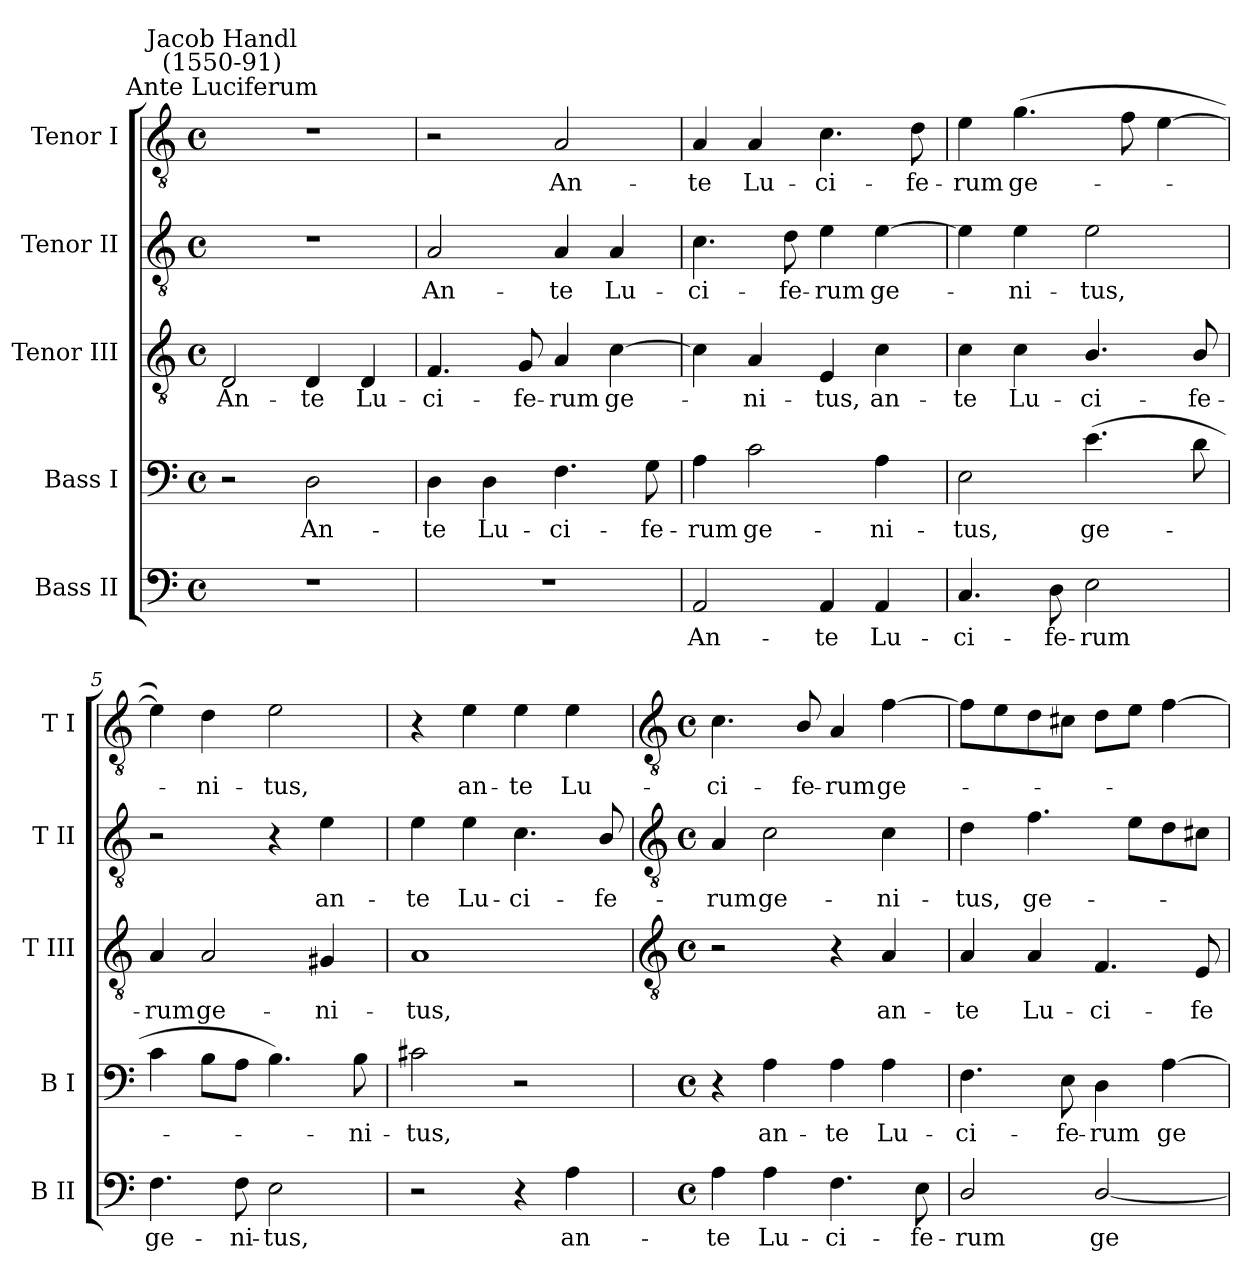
**kern	**text	**kern	**text	**kern	**text	**kern	**text	**kern	**text
*part5	*part5	*part4	*part4	*part3	*part3	*part2	*part2	*part1	*part1
*staff5	*staff5	*staff4	*staff4	*staff3	*staff3	*staff2	*staff2	*staff1	*staff1
*I"Bass II	*	*I"Bass I	*	*I"Tenor III	*	*I"Tenor II	*	*I"Tenor I	*
*I'B II	*	*I'B I	*	*I'T III	*	*I'T II	*	*I'T I	*
*clefF4	*	*clefF4	*	*clefGv2	*	*clefGv2	*	*clefGv2	*
*k[]	*	*k[]	*	*k[]	*	*k[]	*	*k[]	*
*C:	*	*C:	*	*C:	*	*C:	*	*C:	*
*M4/4	*	*M4/4	*	*M4/4	*	*M4/4	*	*M4/4	*
*met(c)	*	*met(c)	*	*met(c)	*	*met(c)	*	*met(c)	*
=1	=1	=1	=1	=1	=1	=1	=1	=1	=1
!	!	!	!	!	!	!	!	!LO:TX:a:cj:t=Ante Luciferum	!
!	!	!	!	!	!	!	!	!LO:TX:a:cj:t=Jacob Handl\n(1550-91)	!
!	!	!	!	!	!LO:LY:b	!	!	!	!
1r	.	2r	.	2D	An-	1r	.	1r	.
!	!	!	!LO:LY:b	!	!LO:LY:b	!	!	!	!
.	.	2D	An-	4D	-te	.	.	.	.
!	!	!	!	!	!LO:LY:b	!	!	!	!
.	.	.	.	4D	Lu-	.	.	.	.
=2	=2	=2	=2	=2	=2	=2	=2	=2	=2
!	!	!	!LO:LY:b	!	!LO:LY:b	!	!LO:LY:b	!	!
1r	.	4D	-te	4.F	-ci-	2A	An-	2r	.
!	!	!	!LO:LY:b	!	!	!	!	!	!
.	.	4D	Lu-	.	.	.	.	.	.
!	!	!	!	!	!LO:LY:b	!	!	!	!
.	.	.	.	8G	-fe-	.	.	.	.
!	!	!	!LO:LY:b	!	!LO:LY:b	!	!LO:LY:b	!	!LO:LY:b
.	.	4.F	-ci-	4A	-rum	4A	-te	2A	An-
!	!	!	!	!	!LO:LY:b	!	!LO:LY:b	!	!
.	.	.	.	[4c	ge-	4A	Lu-	.	.
!	!	!	!LO:LY:b	!	!	!	!	!	!
.	.	8G	-fe-	.	.	.	.	.	.
=3	=3	=3	=3	=3	=3	=3	=3	=3	=3
!	!LO:LY:b	!	!LO:LY:b	!	!	!	!LO:LY:b	!	!LO:LY:b
2AA	An-	4A	-rum	4c]	.	4.c	-ci-	4A	-te
!	!	!	!LO:LY:b	!	!LO:LY:b	!	!	!	!LO:LY:b
.	.	2c	ge-	4A	ni-	.	.	4A	Lu-
!	!	!	!	!	!	!	!LO:LY:b	!	!
.	.	.	.	.	.	8d	-fe-	.	.
!	!LO:LY:b	!	!	!	!LO:LY:b	!	!LO:LY:b	!	!LO:LY:b
4AA	-te	.	.	4E	-tus,	4e	-rum	4.c	-ci-
!	!LO:LY:b	!	!LO:LY:b	!	!LO:LY:b	!	!LO:LY:b	!	!
4AA	Lu-	4A	-ni-	4c	an-	[4e	ge-	.	.
!	!	!	!	!	!	!	!	!	!LO:LY:b
.	.	.	.	.	.	.	.	8d	-fe-
=4	=4	=4	=4	=4	=4	=4	=4	=4	=4
!	!LO:LY:b	!	!LO:LY:b	!	!LO:LY:b	!	!	!	!LO:LY:b
4.C	-ci-	2E	-tus,	4c	-te	4e]	.	4e	-rum
!	!	!	!	!	!LO:LY:b	!	!LO:LY:b	!	!LO:LY:b
.	.	.	.	4c	Lu-	4e	ni-	(>4.g	ge-
!	!LO:LY:b	!	!	!	!	!	!	!	!
8D	-fe-	.	.	.	.	.	.	.	.
!	!LO:LY:b	!	!LO:LY:b	!	!LO:LY:b	!	!LO:LY:b	!	!
2E	-rum	(>4.e	ge-	4.B/	-ci-	2e	-tus,	.	.
.	.	.	.	.	.	.	.	8f	.
.	.	.	.	.	.	.	.	[4e	.
!	!	!	!	!	!LO:LY:b	!	!	!	!
.	.	8d	.	8B/	-fe-	.	.	.	.
=5	=5	=5	=5	=5	=5	=5	=5	=5	=5
!	!LO:LY:b	!	!	!	!LO:LY:b	!	!	!	!
4.F	ge-	4c	.	4A	-rum	2r	.	4e])	.
!	!	!	!	!	!LO:LY:b	!	!	!	!LO:LY:b
.	.	8BL	.	2A	ge-	.	.	4d	ni-
!	!LO:LY:b	!	!	!	!	!	!	!	!
8F	-ni-	8AJ	.	.	.	.	.	.	.
!	!LO:LY:b	!	!	!	!	!	!	!	!LO:LY:b
2E	-tus,	4.B)	.	.	.	4r	.	2e	-tus,
!	!	!	!	!	!LO:LY:b	!	!LO:LY:b	!	!
.	.	.	.	4G#X	-ni-	4e	an-	.	.
!	!	!	!LO:LY:b	!	!	!	!	!	!
.	.	8B	ni-	.	.	.	.	.	.
=6	=6	=6	=6	=6	=6	=6	=6	=6	=6
!	!	!	!LO:LY:b	!	!LO:LY:b	!	!LO:LY:b	!	!
2r	.	2c#X	-tus,	1A	-tus,	4e	-te	4r	.
!	!	!	!	!	!	!	!LO:LY:b	!	!LO:LY:b
.	.	.	.	.	.	4e	Lu-	4e	an-
!	!	!	!	!	!	!	!LO:LY:b	!	!LO:LY:b
4r	.	2r	.	.	.	4.c	-ci-	4e	-te
!	!LO:LY:b	!	!	!	!	!	!	!	!LO:LY:b
4A	an-	.	.	.	.	.	.	4e	Lu-
!	!	!	!	!	!	!	!LO:LY:b	!	!
.	.	.	.	.	.	8B/	-fe-	.	.
!!LO:LB:g=z
=7	=7	=7	=7	=7	=7	=7	=7	=7	=7
*	*	*	*	*clefGv2	*	*clefGv2	*	*clefGv2	*
*M4/4	*	*M4/4	*	*M4/4	*	*M4/4	*	*M4/4	*
*met(c)	*	*met(c)	*	*met(c)	*	*met(c)	*	*met(c)	*
!	!LO:LY:b	!	!	!	!	!	!LO:LY:b	!	!LO:LY:b
4A	-te	4r	.	2r	.	4A	-rum	4.c	-ci-
!	!LO:LY:b	!	!LO:LY:b	!	!	!	!LO:LY:b	!	!
4A	Lu-	4A	an-	.	.	2c	ge-	.	.
!	!	!	!	!	!	!	!	!	!LO:LY:b
.	.	.	.	.	.	.	.	8B/	-fe-
!	!LO:LY:b	!	!LO:LY:b	!	!	!	!	!	!LO:LY:b
4.F	-ci-	4A	-te	4r	.	.	.	4A	-rum
!	!	!	!LO:LY:b	!	!LO:LY:b	!	!LO:LY:b	!	!LO:LY:b
.	.	4A	Lu-	4A	an-	4c	-ni-	[4f	ge-
!	!LO:LY:b	!	!	!	!	!	!	!	!
8E	-fe-	.	.	.	.	.	.	.	.
=8	=8	=8	=8	=8	=8	=8	=8	=8	=8
!	!LO:LY:b	!	!LO:LY:b	!	!LO:LY:b	!	!LO:LY:b	!	!
2D/	-rum	4.F	-ci-	4A	-te	4d	-tus,	8fL]	.
.	.	.	.	.	.	.	.	8e	.
!	!	!	!	!	!LO:LY:b	!	!LO:LY:b	!	!
.	.	.	.	4A	Lu-	4.f	ge-	8d	.
!	!	!	!LO:LY:b	!	!	!	!	!	!
.	.	8E	-fe-	.	.	.	.	8c#XJ	.
!	!LO:LY:b	!	!LO:LY:b	!	!LO:LY:b	!	!	!	!
[2D/	ge-	4D	-rum	4.F	-ci-	.	.	8dL	.
.	.	.	.	.	.	8eL	.	8eJ	.
!	!	!	!LO:LY:b	!	!	!	!	!	!
.	.	[4A	ge-	.	.	8d	.	[4f	.
!	!	!	!	!	!LO:LY:b	!	!	!	!
.	.	.	.	8E	-fe-	8c#XJ	.	.	.
=	=	=	=	=	=	=	=	=	=
*-	*-	*-	*-	*-	*-	*-	*-	*-	*-
